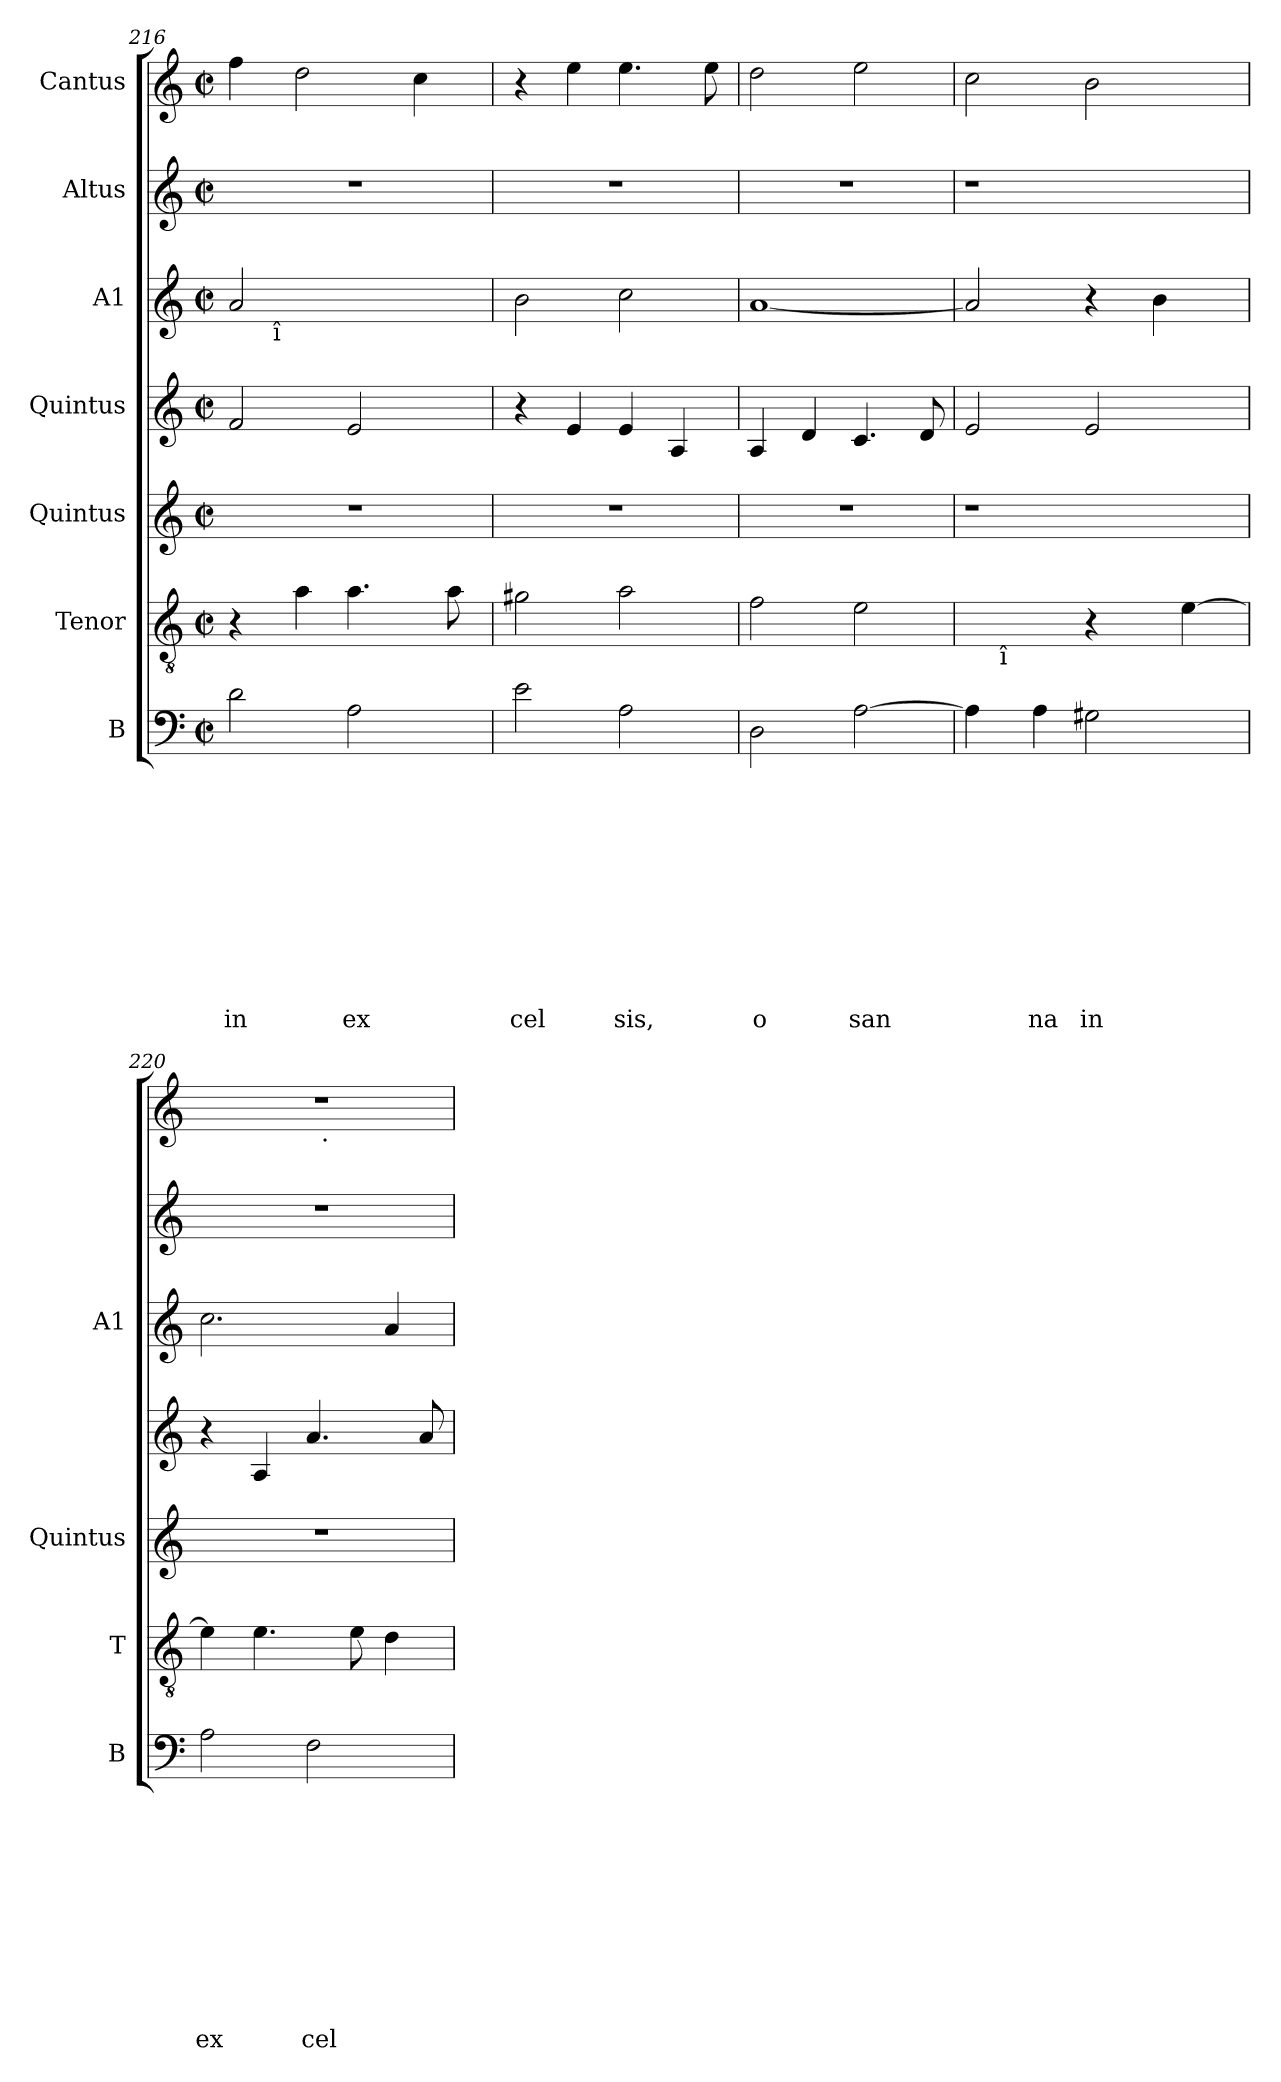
**kern	**text	**text	**text	**text	**text	**text	**text	**text	**text	**text	**text	**kern	**kern	**kern	**text	**kern	**kern	**kern
*part7	*part7	*part7	*part7	*part7	*part7	*part7	*part7	*part7	*part7	*part7	*part7	*part6	*part5	*part4	*part4	*part3	*part2	*part1
*staff7	*staff7	*staff7	*staff7	*staff7	*staff7	*staff7	*staff7	*staff7	*staff7	*staff7	*staff7	*staff6	*staff5	*staff4	*staff4	*staff3	*staff2	*staff1
*I"B	*	*	*	*	*	*	*	*	*	*	*	*I"Tenor	*I"Quintus	*I"Quintus	*	*I"A1	*I"Altus	*I"Cantus
*I'B	*	*	*	*	*	*	*	*	*	*	*	*I'T	*I'Quintus	*	*	*I'A1	*	*
*clefF4	*	*	*	*	*	*	*	*	*	*	*	*clefGv2	*clefG2	*clefG2	*	*clefG2	*clefG2	*clefG2
*k[]	*	*	*	*	*	*	*	*	*	*	*	*k[]	*k[]	*k[]	*	*k[]	*k[]	*k[]
*C:	*	*	*	*	*	*	*	*	*	*	*	*C:	*C:	*C:	*	*C:	*C:	*C:
*M2/2	*	*	*	*	*	*	*	*	*	*	*	*M2/2	*M2/2	*M2/2	*	*M2/2	*M2/2	*M2/2
*met(c|)	*	*	*	*	*	*	*	*	*	*	*	*met(c|)	*met(c|)	*met(c|)	*	*met(c|)	*met(c|)	*met(c|)
=216	=216	=216	=216	=216	=216	=216	=216	=216	=216	=216	=216	=216	=216	=216	=216	=216	=216	=216
!	!	!	!	!	!	!	!	!	!	!	!LO:LY:b	!	!	!	!	!	!	!
*	*	*	*	*	*	*	*	*	*	*	*	*	*	*	*	*^	*	*
2d\	.	.	.	.	.	.	.	.	.	.	in	4r	1r	2f/	.	2a/	8.ryy	1r	4ff\
!	!	!	!	!	!	!	!	!	!	!	!	!	!	!	!	!	!LO:TX:b:t=î	!	!
.	.	.	.	.	.	.	.	.	.	.	.	.	.	.	.	.	2ryy	.	.
.	.	.	.	.	.	.	.	.	.	.	.	4a\	.	.	.	.	.	.	2dd\
!	!	!	!	!	!	!	!	!	!	!	!LO:LY:b	!	!	!	!	!	!	!	!
2A\	.	.	.	.	.	.	.	.	.	.	ex	4.a\	.	2e/	.	2ryy	.	.	.
.	.	.	.	.	.	.	.	.	.	.	.	.	.	.	.	.	4ryy	.	.
.	.	.	.	.	.	.	.	.	.	.	.	.	.	.	.	.	.	.	4cc\
.	.	.	.	.	.	.	.	.	.	.	.	8a\	.	.	.	.	.	.	.
.	.	.	.	.	.	.	.	.	.	.	.	.	.	.	.	.	16ryy	.	.
=217	=217	=217	=217	=217	=217	=217	=217	=217	=217	=217	=217	=217	=217	=217	=217	=217	=217	=217	=217
!	!	!	!	!	!	!	!	!	!	!	!LO:LY:b	!	!	!	!	!	!	!	!
*	*	*	*	*	*	*	*	*	*	*	*	*	*	*	*	*v	*v	*	*
2e\	.	.	.	.	.	.	.	.	.	.	cel	2g#X\	1r	4r	.	2b\	1r	4r
.	.	.	.	.	.	.	.	.	.	.	.	.	.	4e/	.	.	.	4ee\
!	!	!	!	!	!	!	!	!	!	!	!LO:LY:b	!	!	!	!	!	!	!
2A\	.	.	.	.	.	.	.	.	.	.	sis,	2a\	.	4e/	.	2cc\	.	4.ee\
.	.	.	.	.	.	.	.	.	.	.	.	.	.	4A/	.	.	.	.
.	.	.	.	.	.	.	.	.	.	.	.	.	.	.	.	.	.	8ee\
=218	=218	=218	=218	=218	=218	=218	=218	=218	=218	=218	=218	=218	=218	=218	=218	=218	=218	=218
!	!	!	!	!	!	!	!	!	!	!	!LO:LY:b	!	!	!	!	!	!	!
2D\	.	.	.	.	.	.	.	.	.	.	o	2f\	1r	4A/	.	[<1a	1r	2dd\
.	.	.	.	.	.	.	.	.	.	.	.	.	.	4d/	.	.	.	.
!	!	!	!	!	!	!	!	!	!	!	!LO:LY:b	!	!	!	!	!	!	!
[>2A\	.	.	.	.	.	.	.	.	.	.	san	2e\	.	4.c/	.	.	.	2ee\
.	.	.	.	.	.	.	.	.	.	.	.	.	.	8d/	.	.	.	.
=219	=219	=219	=219	=219	=219	=219	=219	=219	=219	=219	=219	=219	=219	=219	=219	=219	=219	=219
*	*	*	*	*	*	*	*	*	*	*	*	*^	*	*	*	*	*	*
4A\]	.	.	.	.	.	.	.	.	.	.	.	2ryy	8ryy	1r	2e/	.	2a/]	1r	2cc\
!	!	!	!	!	!	!	!	!	!	!	!	!	!LO:TX:b:t=î	!	!	!	!	!	!
.	.	.	.	.	.	.	.	.	.	.	.	.	2ryy	.	.	.	.	.	.
!	!	!	!	!	!	!	!	!	!	!	!LO:LY:b	!	!	!	!	!	!	!	!
4A\	.	.	.	.	.	.	.	.	.	.	na	.	.	.	.	.	.	.	.
!	!	!	!	!	!	!	!	!	!	!	!LO:LY:b	!	!	!	!	!	!	!	!
2G#X\	.	.	.	.	.	.	.	.	.	.	in	4r	.	.	2e/	.	4r	.	2b\
.	.	.	.	.	.	.	.	.	.	.	.	.	4...ryy	.	.	.	.	.	.
.	.	.	.	.	.	.	.	.	.	.	.	16.ryy	.	.	.	.	4b\	.	.
.	.	.	.	.	.	.	.	.	.	.	.	[>4e\	.	.	.	.	.	.	.
16.ryy	.	.	.	.	.	.	.	.	.	.	.	.	.	16.ryy	16.ryy	.	16.ryy	16.ryy	16.ryy
!!LO:PB:g=z
=220	=220	=220	=220	=220	=220	=220	=220	=220	=220	=220	=220	=220	=220	=220	=220	=220	=220	=220	=220
!	!	!	!	!	!	!	!	!	!	!	!LO:LY:b	!	!	!	!	!	!	!	!
*	*	*	*	*	*	*	*	*	*	*	*	*v	*v	*	*	*	*	*	*^
2A\	.	.	.	.	.	.	.	.	.	.	ex	4e\]	1r	4r	.	2.cc\	1r	1r	2ryy
.	.	.	.	.	.	.	.	.	.	.	.	4.e>\	.	4A/	.	.	.	.	.
!	!	!	!	!	!	!	!	!	!	!	!LO:LY:b	!	!	!	!	!	!	!	!
2F\	.	.	.	.	.	.	.	.	.	.	cel	.	.	4.a/	.	.	.	.	32ryy
!	!	!	!	!	!	!	!	!	!	!	!	!	!	!	!	!	!	!	!LO:TX:b:t=·
.	.	.	.	.	.	.	.	.	.	.	.	.	.	.	.	.	.	.	4...ryy
.	.	.	.	.	.	.	.	.	.	.	.	8e\	.	.	.	.	.	.	.
.	.	.	.	.	.	.	.	.	.	.	.	4d\	.	.	.	4a/	.	.	.
.	.	.	.	.	.	.	.	.	.	.	.	.	.	8a/	.	.	.	.	.
*	*	*	*	*	*	*	*	*	*	*	*	*	*	*	*	*	*	*v	*v
=	=	=	=	=	=	=	=	=	=	=	=	=	=	=	=	=	=	=
*-	*-	*-	*-	*-	*-	*-	*-	*-	*-	*-	*-	*-	*-	*-	*-	*-	*-	*-
